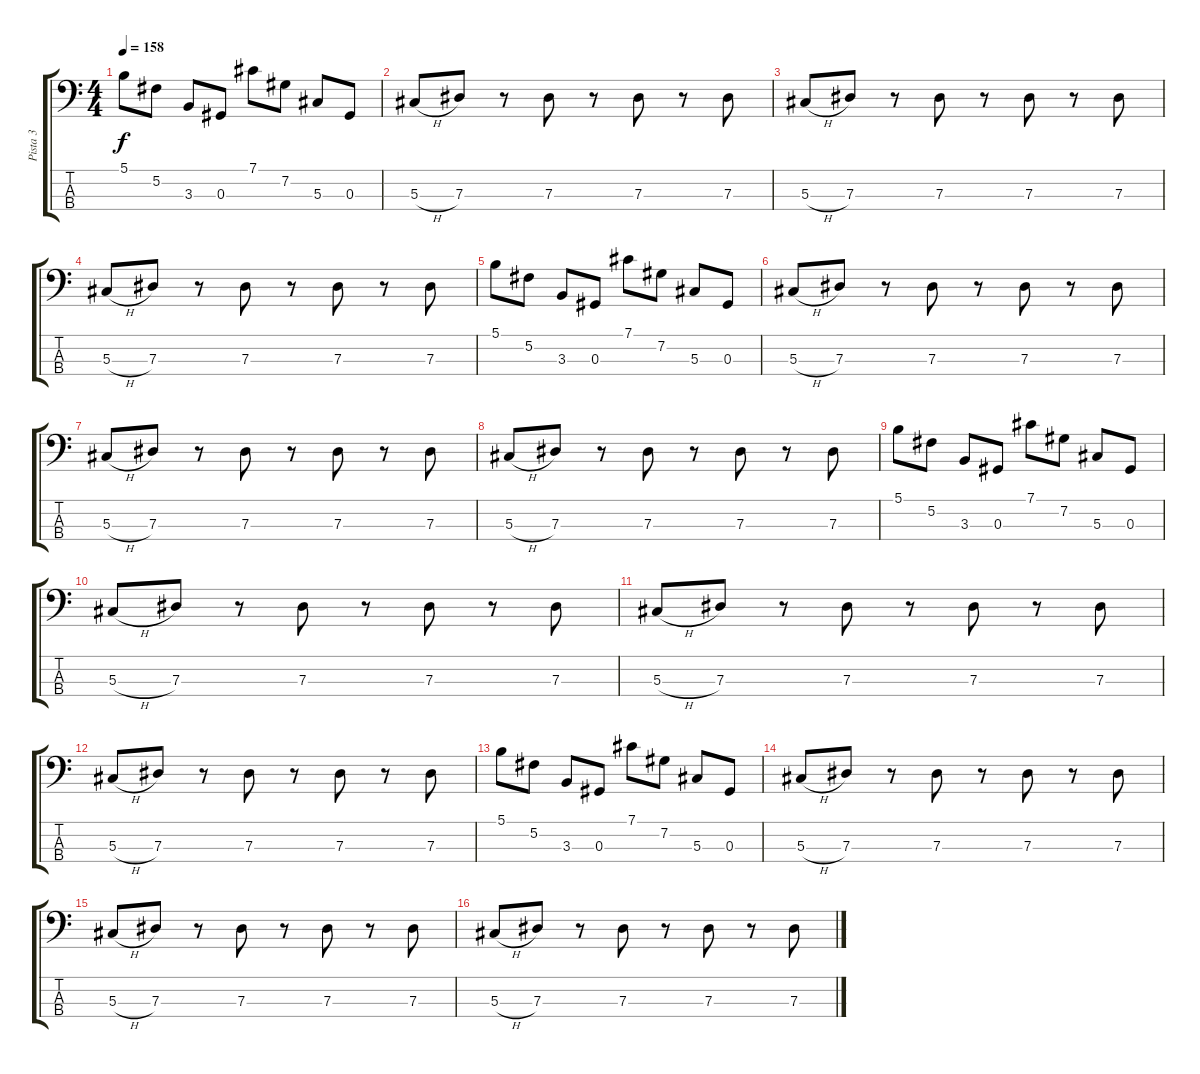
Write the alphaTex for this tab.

\track ("Pista 3" "Pista 3") {instrument slapbass2}
\staff {score tabs}
\tuning (Gb2 Db2 Ab1 Eb1) {hide}
\ts (4 4)
\tempo 158
\clef f4
\ks c
5.1.8{dy f} 5.2.8 3.3.8 0.3.8 7.1.8 7.2.8 5.3.8 0.3.8 |
5.3{h}.8 7.3.8 r.8 7.3.8 r.8 7.3.8 r.8 7.3.8 |
5.3{h}.8 7.3.8 r.8 7.3.8 r.8 7.3.8 r.8 7.3.8 |
5.3{h}.8 7.3.8 r.8 7.3.8 r.8 7.3.8 r.8 7.3.8 |
5.1.8 5.2.8 3.3.8 0.3.8 7.1.8 7.2.8 5.3.8 0.3.8 |
5.3{h}.8 7.3.8 r.8 7.3.8 r.8 7.3.8 r.8 7.3.8 |
5.3{h}.8 7.3.8 r.8 7.3.8 r.8 7.3.8 r.8 7.3.8 |
5.3{h}.8 7.3.8 r.8 7.3.8 r.8 7.3.8 r.8 7.3.8 |
5.1.8 5.2.8 3.3.8 0.3.8 7.1.8 7.2.8 5.3.8 0.3.8 |
5.3{h}.8 7.3.8 r.8 7.3.8 r.8 7.3.8 r.8 7.3.8 |
5.3{h}.8 7.3.8 r.8 7.3.8 r.8 7.3.8 r.8 7.3.8 |
5.3{h}.8 7.3.8 r.8 7.3.8 r.8 7.3.8 r.8 7.3.8 |
5.1.8 5.2.8 3.3.8 0.3.8 7.1.8 7.2.8 5.3.8 0.3.8 |
5.3{h}.8 7.3.8 r.8 7.3.8 r.8 7.3.8 r.8 7.3.8 |
5.3{h}.8 7.3.8 r.8 7.3.8 r.8 7.3.8 r.8 7.3.8 |
5.3{h}.8 7.3.8 r.8 7.3.8 r.8 7.3.8 r.8 7.3.8
